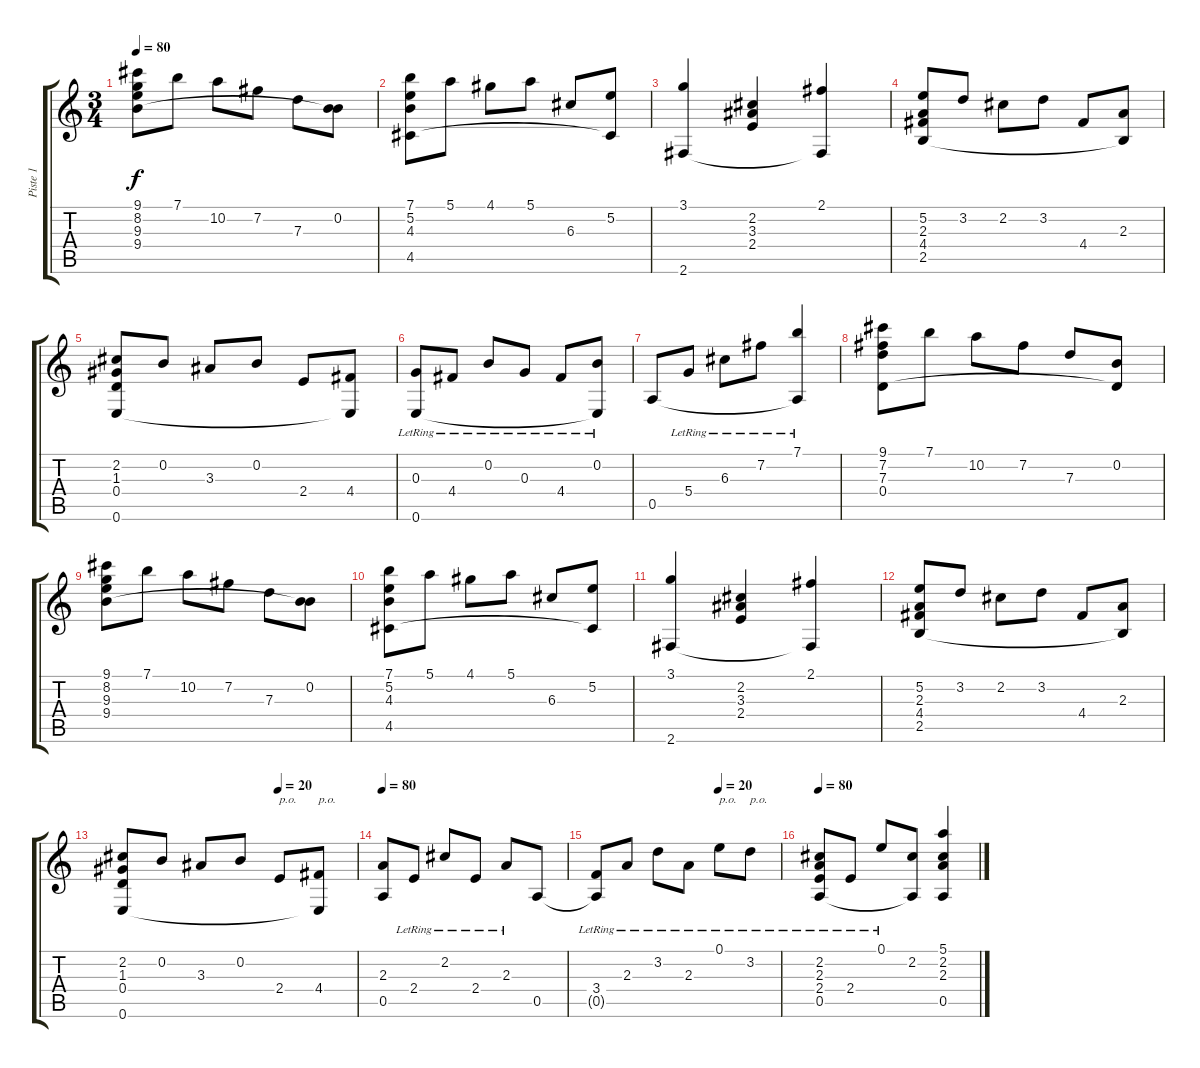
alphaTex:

\track ("Piste 1" "Piste 1") {instrument acousticguitarnylon}
\staff {score tabs}
\tuning (E4 B3 G3 D3 A2 E2) {hide}
\ts (3 4)
\tempo 80
\clef g2
\ks c
(9.1 8.2 9.3 9.4).8{dy f} 7.1.8 10.2.8 7.2.8 7.3.8 (0.2 9.4{t}).8 |
(7.1 5.2 4.3 4.5).8 5.1.8 4.1.8 5.1.8 6.3.8 (5.2 4.5{t}).8 |
(3.1 2.6).4 (2.2 3.3 2.4).4 (2.1 2.6{t}).4 |
(5.2 2.3 4.4 2.5).8 3.2.8 2.2.8 3.2.8 4.4.8 (2.3 2.5{t}).8 |
(2.2 1.3 0.4 0.6).8 0.2.8 3.3.8 0.2.8 2.4.8 (4.4 0.6{t}).8 |
(0.3{lr} 0.6).8 4.4{lr}.8 0.2{lr}.8 0.3{lr}.8 4.4{lr}.8 (0.2{lr} 0.6{t}).8 |
0.5.8 5.4{lr}.8 6.3{lr}.8 7.2{lr}.8 (7.1{lr} 0.5{t}).4 |
(9.1 7.2 7.3 0.4).8 7.1.8 10.2.8 7.2.8 7.3.8 (0.2 0.4{t}).8 |
(9.1 8.2 9.3 9.4).8 7.1.8 10.2.8 7.2.8 7.3.8 (0.2 9.4{t}).8 |
(7.1 5.2 4.3 4.5).8 5.1.8 4.1.8 5.1.8 6.3.8 (5.2 4.5{t}).8 |
(3.1 2.6).4 (2.2 3.3 2.4).4 (2.1 2.6{t}).4 |
(5.2 2.3 4.4 2.5).8 3.2.8 2.2.8 3.2.8 4.4.8 (2.3 2.5{t}).8 |
\tempo (20 0.6666666666666666)
(2.2 1.3 0.4 0.6).8 0.2.8 3.3.8 0.2.8 2.4.8{txt "p.o."} (4.4 0.6{t}).8{txt "p.o."} |
\tempo 80
(2.3 0.5).8 2.4{lr}.8 2.2{lr}.8 2.4{lr}.8 2.3{lr}.8 0.5.8 |
\tempo (20 0.6666666666666666)
(3.4{lr} 0.5{t}).8 2.3{lr}.8 3.2{lr}.8 2.3{lr}.8 0.1{lr}.8{txt "p.o."} 3.2{lr}.8{txt "p.o."} |
\tempo 80
(2.2{lr} 2.3{lr} 2.4 0.5).8 2.4{lr}.8 0.1{lr}.8 (2.2 0.5{t}).8 (5.1 2.2 2.3 0.5).4
